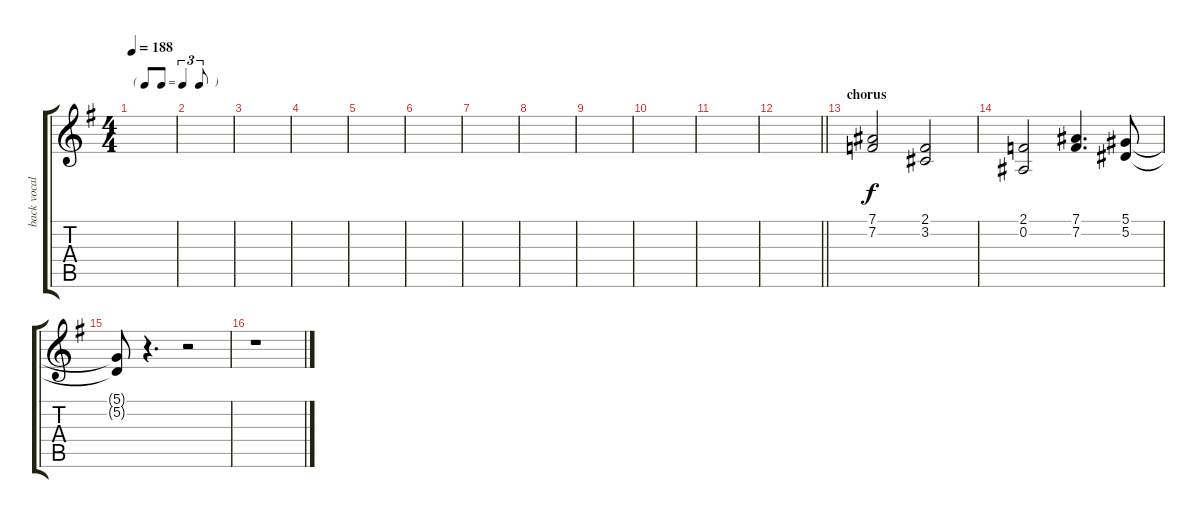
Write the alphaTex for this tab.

\track ("back vocals" "back vocal") {instrument pad4choir}
\staff {score tabs}
\tuning (Eb4 Bb3 Gb3 Db3 Ab2 Eb2) {hide}
\ts (4 4)
\tf triplet8th
\tempo 188
\clef g2
\ks g
|
|
|
|
|
|
|
|
|
|
|
\barLineRight lightlight
|
\section ("" "chorus")
(7.1 7.2).2 (2.1 3.2).2 |
(2.1 0.2).2 (7.1 7.2).4{d} (5.1 5.2).8 |
(5.1{t} 5.2{t}).8{dy f} r.4{d} r.2 |
r.1
